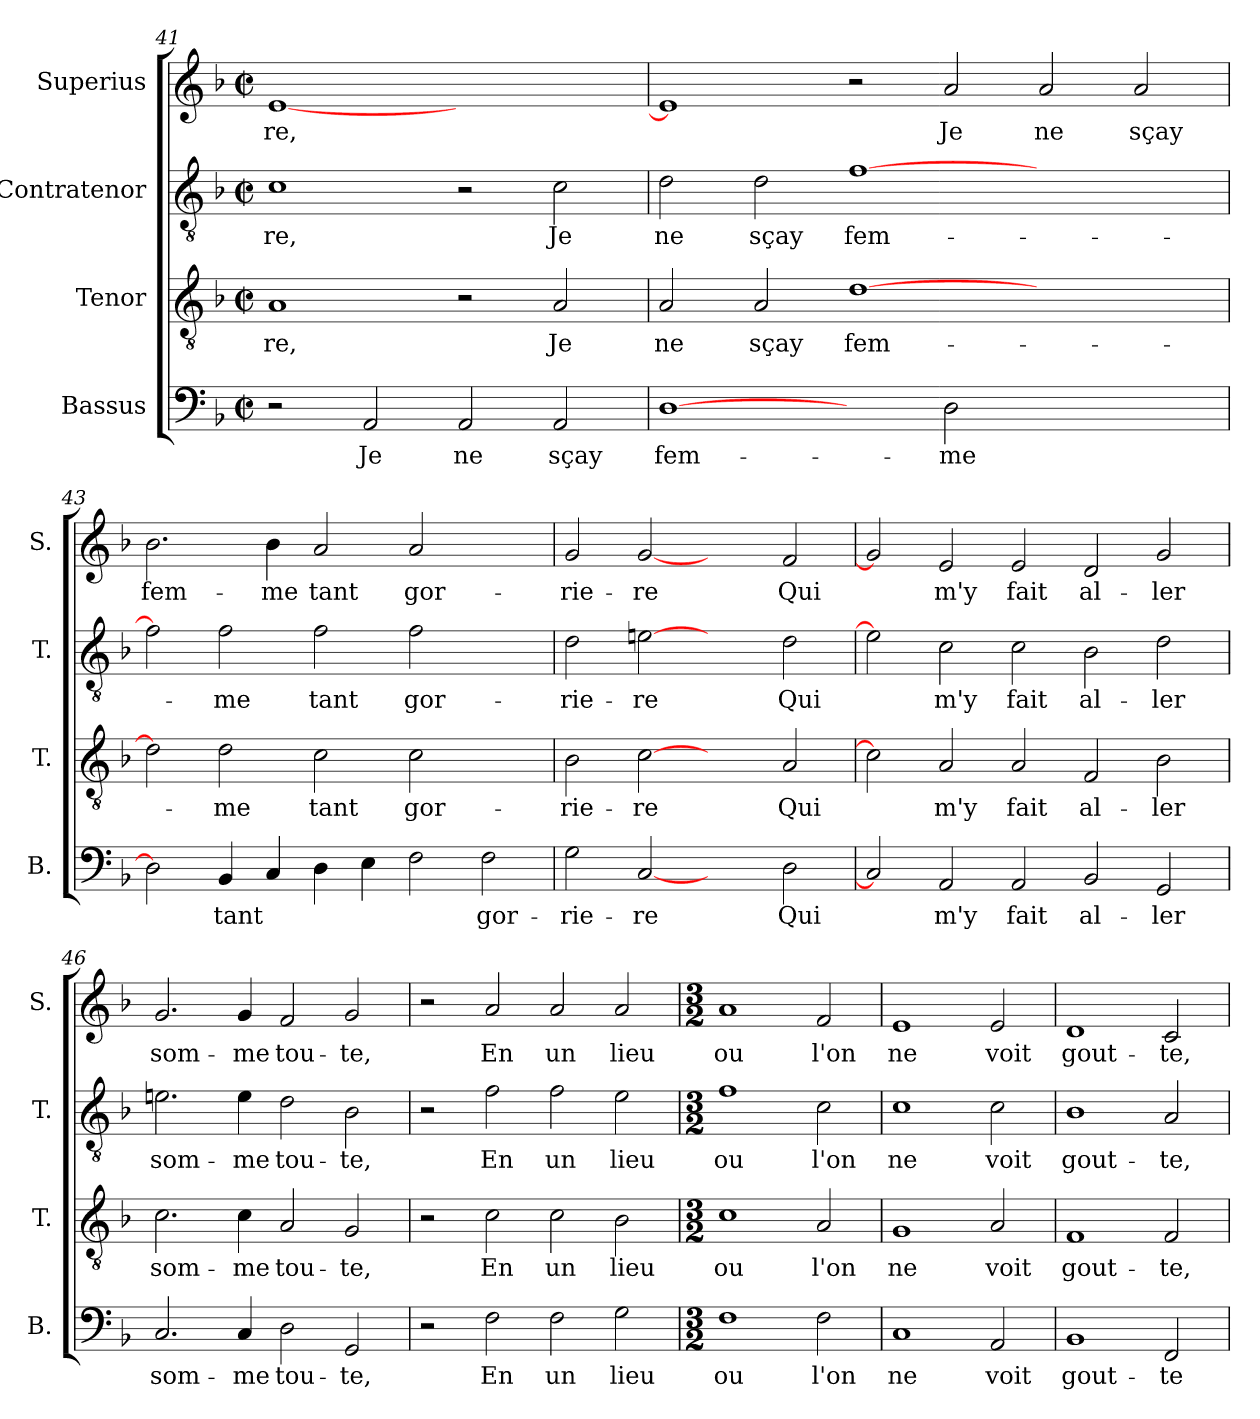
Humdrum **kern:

**kern	**text	**kern	**text	**kern	**text	**kern	**text
*part4	*part4	*part3	*part3	*part2	*part2	*part1	*part1
*staff4	*staff4	*staff3	*staff3	*staff2	*staff2	*staff1	*staff1
*I"Bassus	*	*I"Tenor	*	*I"Contratenor	*	*I"Superius	*
*I'B.	*	*I'T.	*	*I'T.	*	*I'S.	*
!!LO:PB:g=z
*clefF4	*	*clefGv2	*	*clefGv2	*	*clefG2	*
*k[b-]	*	*k[b-]	*	*k[b-]	*	*k[b-]	*
*F:	*	*F:	*	*F:	*	*F:	*
*M2/2	*	*M2/2	*	*M2/2	*	*M2/2	*
*met(c|)	*	*met(c|)	*	*met(c|)	*	*met(c|)	*
=41	=41	=41	=41	=41	=41	=41	=41
2r	.	1A/	-re,	1c\	-re,	[1e/	-re,
2AA/	Je	.	.	.	.	.	.
2AA/	ne	2r	.	2r	.	1ryy	.
2AA/	sçay	2A/	Je	2c\	Je	.	.
=42	=42	=42	=42	=42	=42	=42	=42
[1D\	fem-	2A/	ne	2d\	ne	1e/]	.
.	.	2A/	sçay	2d\	sçay	.	.
2ryy	.	[1d\	fem-	[1f\	fem-	2r	.
2D\	-me	.	.	.	.	2a/	Je
1ryy	.	1ryy	.	1ryy	.	2a/	ne
.	.	.	.	.	.	2a/	sçay
=43	=43	=43	=43	=43	=43	=43	=43
2D\]	.	2d\]	.	2f\]	.	2.b-\	fem-
4BB-/	tant	2d\	-me	2f\	-me	.	.
4C/	.	.	.	.	.	4b-\	-me
4D\	.	2c\	tant	2f\	tant	2a/	tant
4E\	.	.	.	.	.	.	.
2F\	.	2c\	gor-	2f\	gor-	2a/	gor-
2F\	gor-	2ryy	.	2ryy	.	2ryy	.
=44	=44	=44	=44	=44	=44	=44	=44
2G\	-rie-	2B-\	-rie-	2d\	-rie-	2g/	-rie-
[2C/	-re	[2c\	-re	[2en\	-re	[2g/	-re
2ryy	.	2ryy	.	2ryy	.	2ryy	.
2D\	Qui	2A/	Qui	2d\	Qui	2f/	Qui
=45	=45	=45	=45	=45	=45	=45	=45
2C/]	.	2c\]	.	2e\]	.	2g/]	.
2AA/	m'y	2A/	m'y	2c\	m'y	2e/	m'y
2AA/	fait	2A/	fait	2c\	fait	2e/	fait
2BB-/	al-	2F/	al-	2B-\	al-	2d/	al-
2GG/	-ler	2B-\	-ler	2d\	-ler	2g/	-ler
!!LO:LB:g=z
=46	=46	=46	=46	=46	=46	=46	=46
2.C/	som-	2.c\	som-	2.en\	som-	2.g/	som-
4C/	-me	4c\	-me	4e\	-me	4g/	-me
2D\	tou-	2A/	tou-	2d\	tou-	2f/	tou-
2GG/	-te,	2G/	-te,	2B-\	-te,	2g/	-te,
=47	=47	=47	=47	=47	=47	=47	=47
2r	.	2r	.	2r	.	2r	.
2F\	En	2c\	En	2f\	En	2a/	En
2F\	un	2c\	un	2f\	un	2a/	un
2G\	lieu	2B-\	lieu	2e\	lieu	2a/	lieu
=48	=48	=48	=48	=48	=48	=48	=48
*M3/2	*	*M3/2	*	*M3/2	*	*M3/2	*
1F\	ou	1c\	ou	1f\	ou	1a/	ou
2F\	l'on	2A/	l'on	2c\	l'on	2f/	l'on
=49	=49	=49	=49	=49	=49	=49	=49
1C/	ne	1G/	ne	1c\	ne	1e/	ne
2AA/	voit	2A/	voit	2c\	voit	2e/	voit
=50	=50	=50	=50	=50	=50	=50	=50
1BB-/	gout-	1F/	gout-	1B-\	gout-	1d/	gout-
2FF/	-te	2F/	-te,	2A/	-te,	2c/	-te,
=	=	=	=	=	=	=	=
*-	*-	*-	*-	*-	*-	*-	*-
